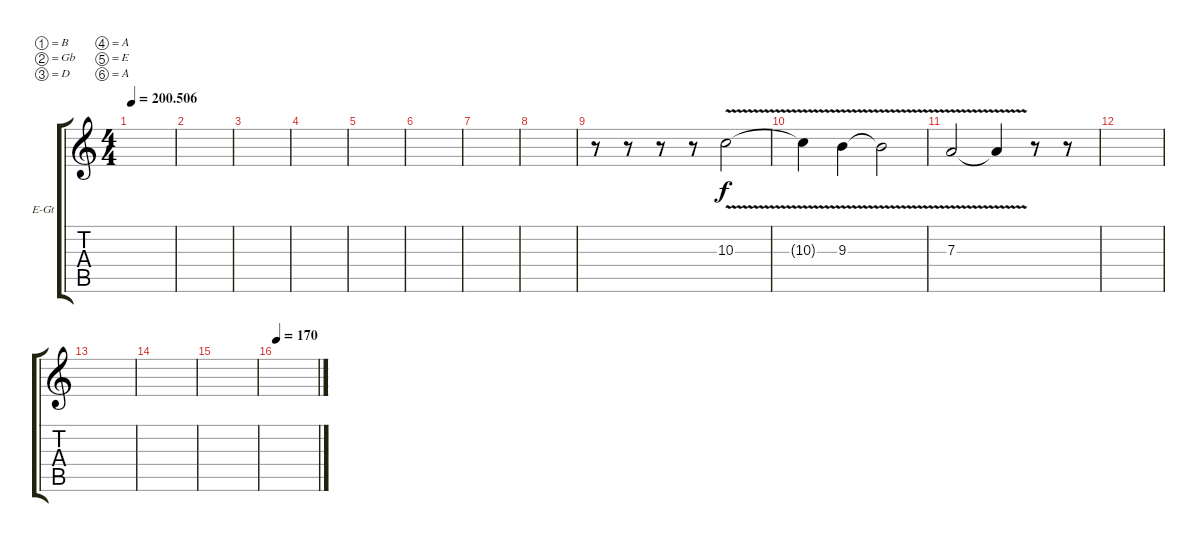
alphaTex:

\bracketExtendMode groupsimilarinstruments
\firstSystemTrackNameOrientation horizontal
\otherSystemsTrackNameOrientation horizontal
\track ("Solo" "E-Gt") {instrument distortionguitar}
\staff {score tabs}
\tuning (B3 Gb3 D3 A2 E2 A1)
\ts (4 4)
\tempo
200.506
\accidentals auto
\clef g2
\ottava regular
\simile none
\ks c
|
|
|
|
|
|
|
|
r.8 r.8 r.8 r.8 10.3{v}.2 |
10.3{v t}.4 9.3{v}.4 9.3{v t}.2 |
7.3{v}.2 7.3{v t}.4 r.8 r.8 |
|
|
|
|
\tempo 170
